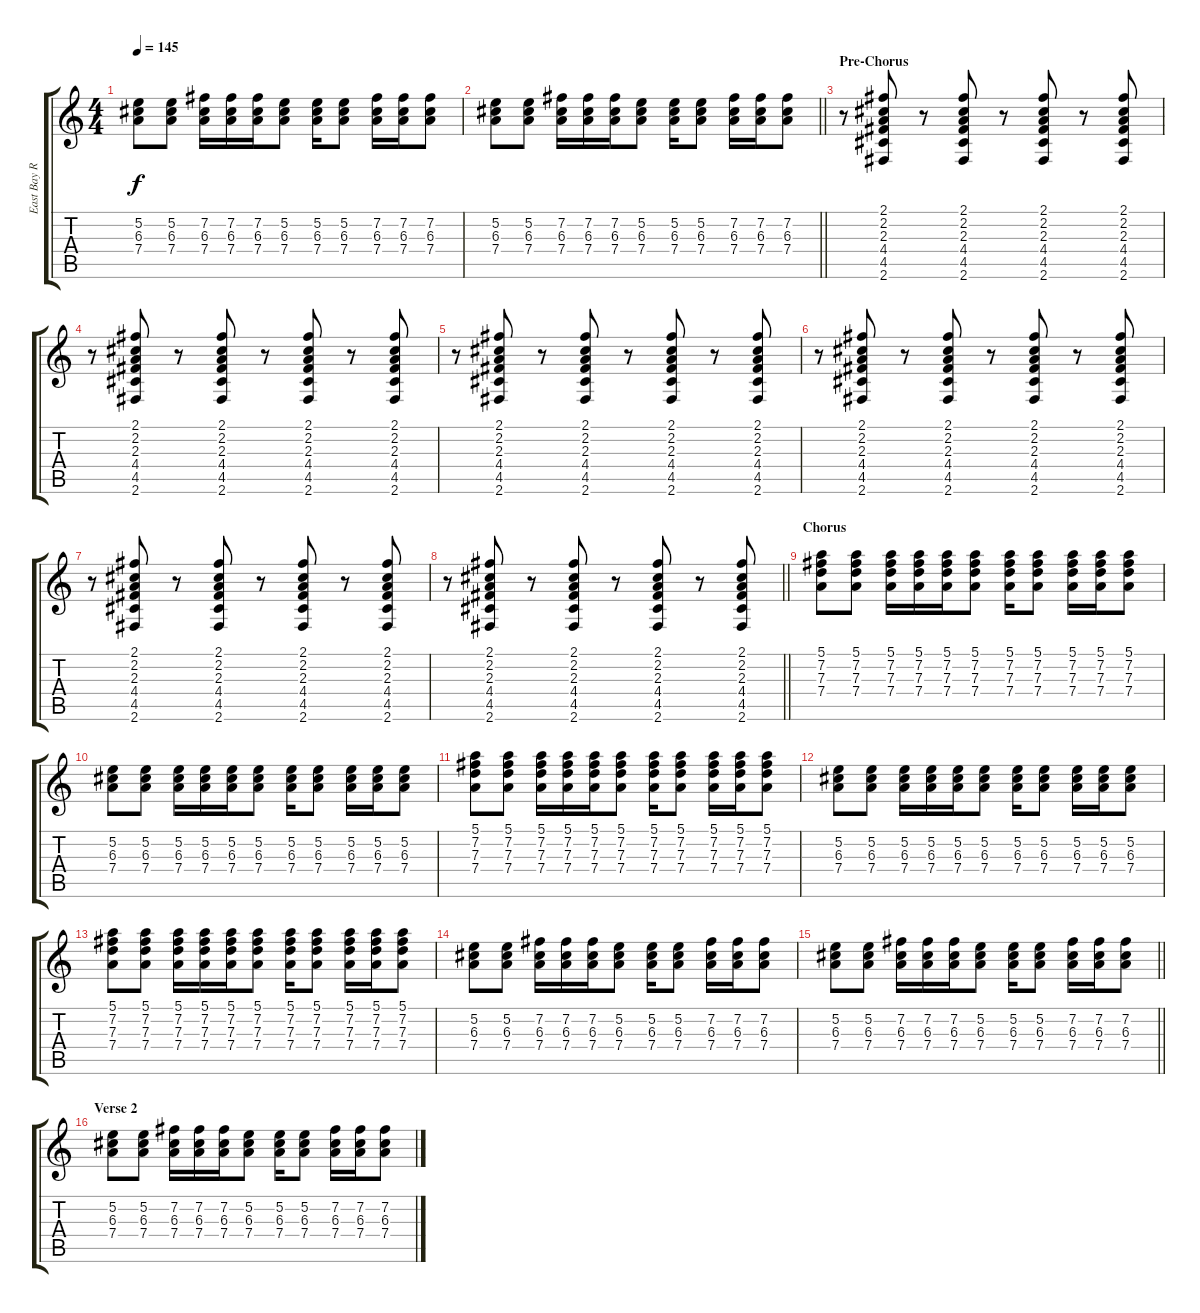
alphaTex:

\track ("East Bay Ray" "East Bay R") {instrument overdrivenguitar}
\staff {score tabs}
\tuning (E4 B3 G3 D3 A2 E2) {hide}
\ts (4 4)
\tempo 145
\clef g2
\ks c
(5.2 6.3 7.4).8{dy f} (5.2 6.3 7.4).8 (7.2 6.3 7.4).16 (7.2 6.3 7.4).16 (7.2 6.3 7.4).16 (5.2 6.3 7.4).8 (5.2 6.3 7.4).16 (5.2 6.3 7.4).8 (7.2 6.3 7.4).16 (7.2 6.3 7.4).16 (7.2 6.3 7.4).8 |
\barLineRight lightlight
(5.2 6.3 7.4).8 (5.2 6.3 7.4).8 (7.2 6.3 7.4).16 (7.2 6.3 7.4).16 (7.2 6.3 7.4).16 (5.2 6.3 7.4).8 (5.2 6.3 7.4).16 (5.2 6.3 7.4).8 (7.2 6.3 7.4).16 (7.2 6.3 7.4).16 (7.2 6.3 7.4).8 |
\section ("" "Pre-Chorus")
r.8 (2.1 2.2 2.3 4.4 4.5 2.6).8 r.8 (2.1 2.2 2.3 4.4 4.5 2.6).8 r.8 (2.1 2.2 2.3 4.4 4.5 2.6).8 r.8 (2.1 2.2 2.3 4.4 4.5 2.6).8 |
r.8 (2.1 2.2 2.3 4.4 4.5 2.6).8 r.8 (2.1 2.2 2.3 4.4 4.5 2.6).8 r.8 (2.1 2.2 2.3 4.4 4.5 2.6).8 r.8 (2.1 2.2 2.3 4.4 4.5 2.6).8 |
r.8 (2.1 2.2 2.3 4.4 4.5 2.6).8 r.8 (2.1 2.2 2.3 4.4 4.5 2.6).8 r.8 (2.1 2.2 2.3 4.4 4.5 2.6).8 r.8 (2.1 2.2 2.3 4.4 4.5 2.6).8 |
r.8 (2.1 2.2 2.3 4.4 4.5 2.6).8 r.8 (2.1 2.2 2.3 4.4 4.5 2.6).8 r.8 (2.1 2.2 2.3 4.4 4.5 2.6).8 r.8 (2.1 2.2 2.3 4.4 4.5 2.6).8 |
r.8 (2.1 2.2 2.3 4.4 4.5 2.6).8 r.8 (2.1 2.2 2.3 4.4 4.5 2.6).8 r.8 (2.1 2.2 2.3 4.4 4.5 2.6).8 r.8 (2.1 2.2 2.3 4.4 4.5 2.6).8 |
\barLineRight lightlight
r.8 (2.1 2.2 2.3 4.4 4.5 2.6).8 r.8 (2.1 2.2 2.3 4.4 4.5 2.6).8 r.8 (2.1 2.2 2.3 4.4 4.5 2.6).8 r.8 (2.1 2.2 2.3 4.4 4.5 2.6).8 |
\section ("" "Chorus")
(5.1 7.2 7.3 7.4).8 (5.1 7.2 7.3 7.4).8 (5.1 7.2 7.3 7.4).16 (5.1 7.2 7.3 7.4).16 (5.1 7.2 7.3 7.4).16 (5.1 7.2 7.3 7.4).8 (5.1 7.2 7.3 7.4).16 (5.1 7.2 7.3 7.4).8 (5.1 7.2 7.3 7.4).16 (5.1 7.2 7.3 7.4).16 (5.1 7.2 7.3 7.4).8 |
(5.2 6.3 7.4).8 (5.2 6.3 7.4).8 (5.2 6.3 7.4).16 (5.2 6.3 7.4).16 (5.2 6.3 7.4).16 (5.2 6.3 7.4).8 (5.2 6.3 7.4).16 (5.2 6.3 7.4).8 (5.2 6.3 7.4).16 (5.2 6.3 7.4).16 (5.2 6.3 7.4).8 |
(5.1 7.2 7.3 7.4).8 (5.1 7.2 7.3 7.4).8 (5.1 7.2 7.3 7.4).16 (5.1 7.2 7.3 7.4).16 (5.1 7.2 7.3 7.4).16 (5.1 7.2 7.3 7.4).8 (5.1 7.2 7.3 7.4).16 (5.1 7.2 7.3 7.4).8 (5.1 7.2 7.3 7.4).16 (5.1 7.2 7.3 7.4).16 (5.1 7.2 7.3 7.4).8 |
(5.2 6.3 7.4).8 (5.2 6.3 7.4).8 (5.2 6.3 7.4).16 (5.2 6.3 7.4).16 (5.2 6.3 7.4).16 (5.2 6.3 7.4).8 (5.2 6.3 7.4).16 (5.2 6.3 7.4).8 (5.2 6.3 7.4).16 (5.2 6.3 7.4).16 (5.2 6.3 7.4).8 |
(5.1 7.2 7.3 7.4).8 (5.1 7.2 7.3 7.4).8 (5.1 7.2 7.3 7.4).16 (5.1 7.2 7.3 7.4).16 (5.1 7.2 7.3 7.4).16 (5.1 7.2 7.3 7.4).8 (5.1 7.2 7.3 7.4).16 (5.1 7.2 7.3 7.4).8 (5.1 7.2 7.3 7.4).16 (5.1 7.2 7.3 7.4).16 (5.1 7.2 7.3 7.4).8 |
(5.2 6.3 7.4).8 (5.2 6.3 7.4).8 (7.2 6.3 7.4).16 (7.2 6.3 7.4).16 (7.2 6.3 7.4).16 (5.2 6.3 7.4).8 (5.2 6.3 7.4).16 (5.2 6.3 7.4).8 (7.2 6.3 7.4).16 (7.2 6.3 7.4).16 (7.2 6.3 7.4).8 |
\barLineRight lightlight
(5.2 6.3 7.4).8 (5.2 6.3 7.4).8 (7.2 6.3 7.4).16 (7.2 6.3 7.4).16 (7.2 6.3 7.4).16 (5.2 6.3 7.4).8 (5.2 6.3 7.4).16 (5.2 6.3 7.4).8 (7.2 6.3 7.4).16 (7.2 6.3 7.4).16 (7.2 6.3 7.4).8 |
\section ("" "Verse 2")
(5.2 6.3 7.4).8 (5.2 6.3 7.4).8 (7.2 6.3 7.4).16 (7.2 6.3 7.4).16 (7.2 6.3 7.4).16 (5.2 6.3 7.4).8 (5.2 6.3 7.4).16 (5.2 6.3 7.4).8 (7.2 6.3 7.4).16 (7.2 6.3 7.4).16 (7.2 6.3 7.4).8
